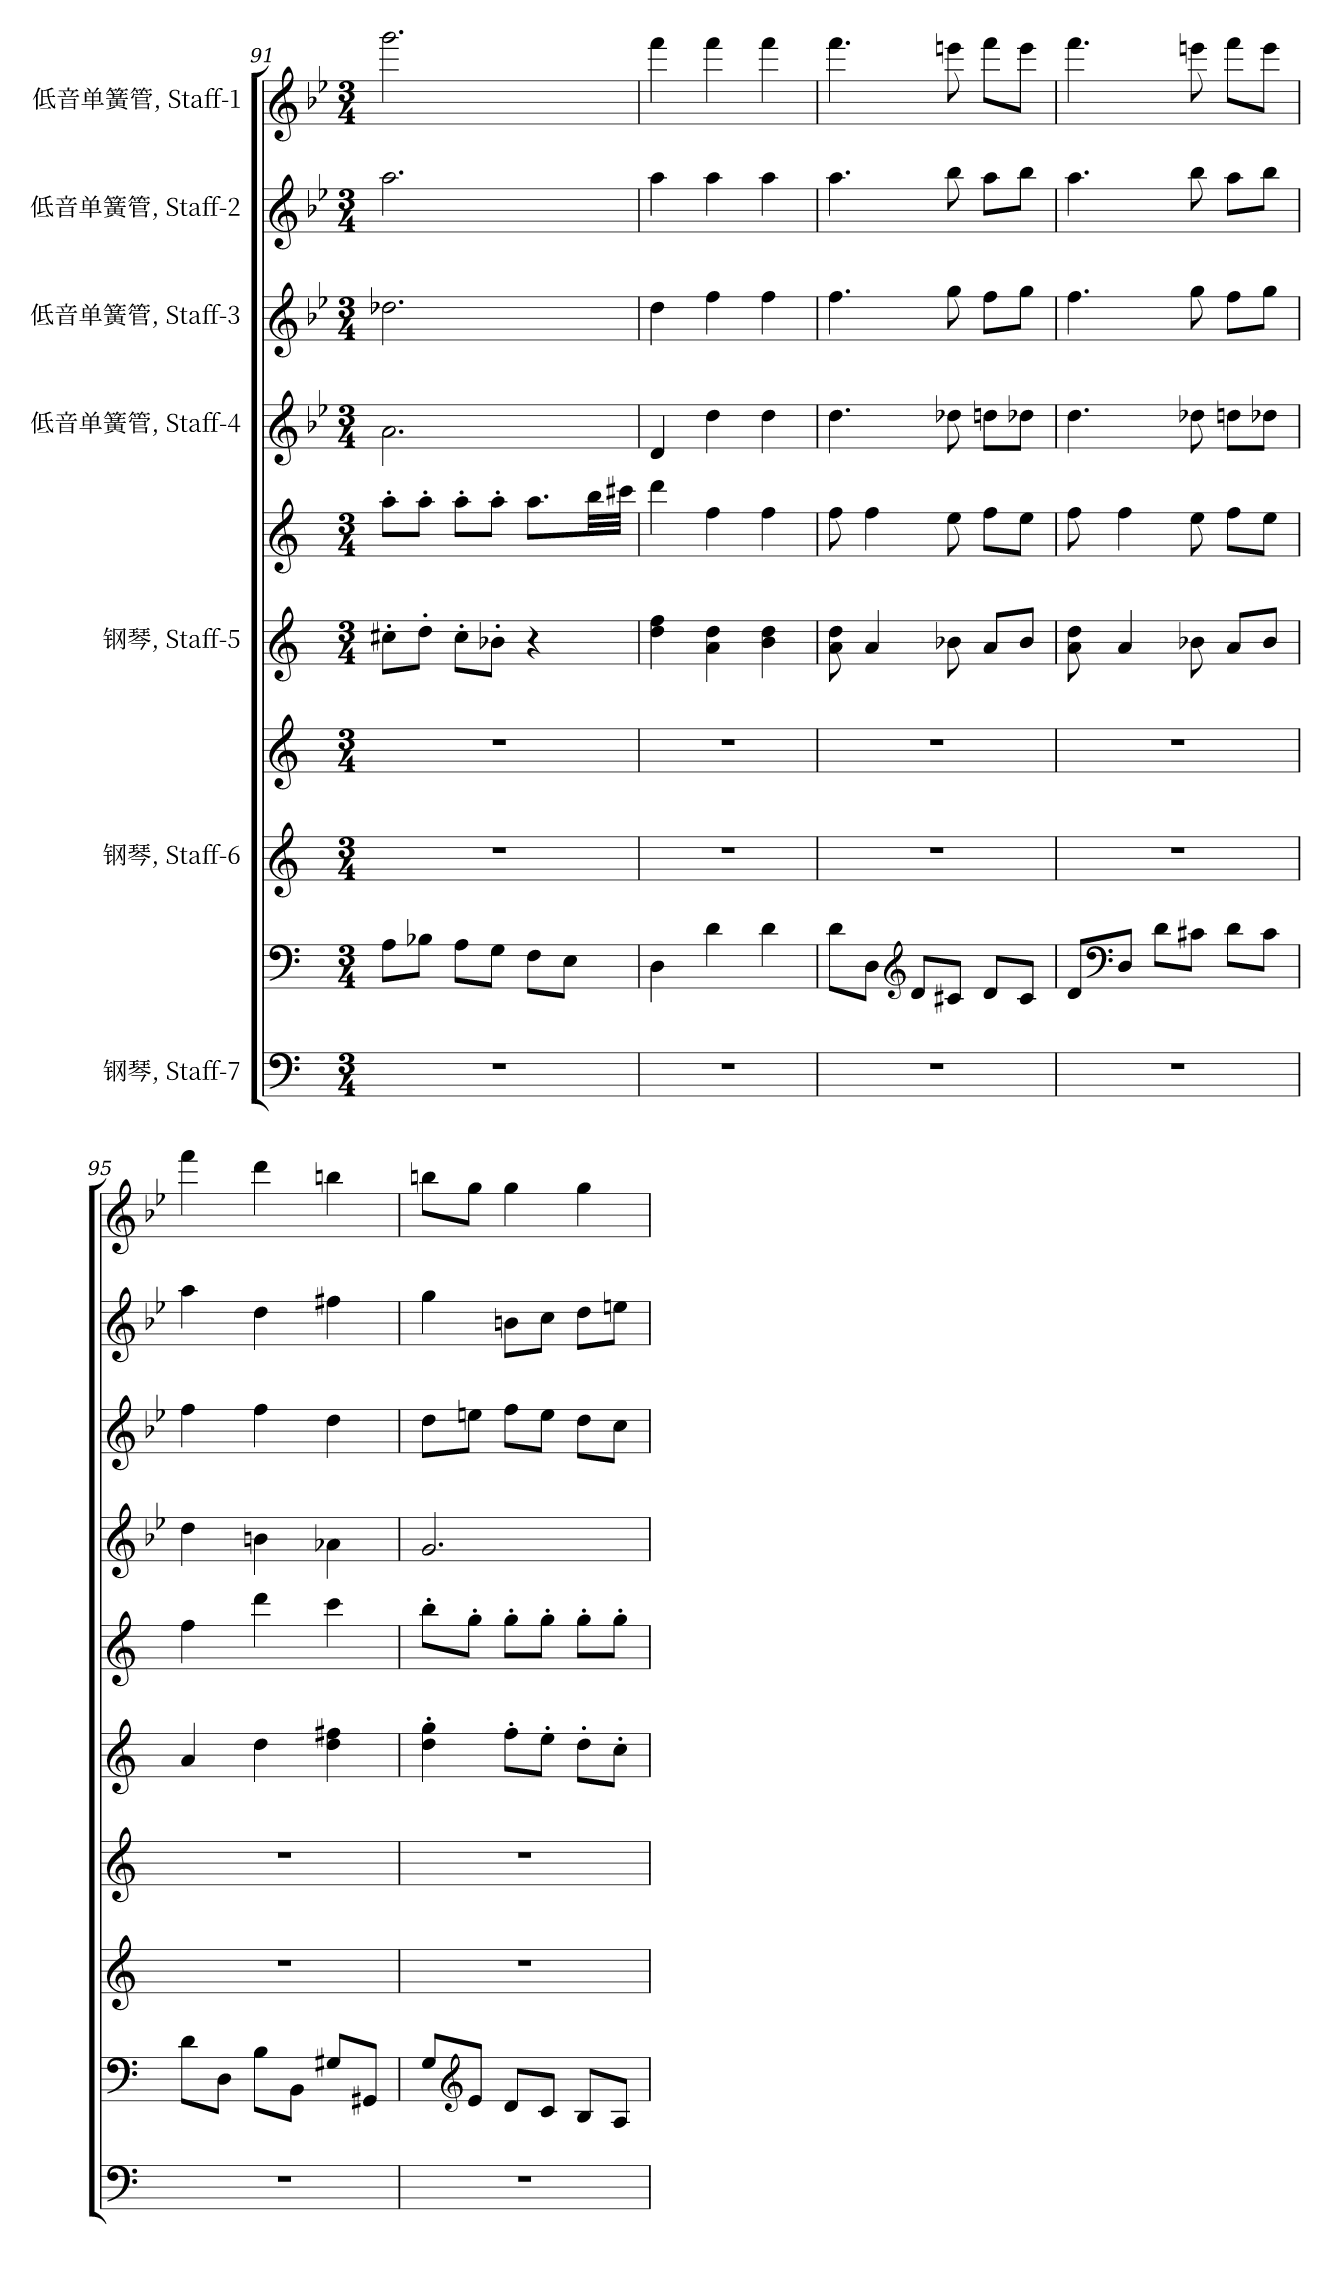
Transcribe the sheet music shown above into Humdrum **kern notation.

**kern	**kern	**kern	**kern	**kern	**kern	**kern	**kern	**kern	**kern
*part7	*part7	*part6	*part6	*part5	*part5	*part4	*part3	*part2	*part1
*staff10	*staff9	*staff8	*staff7	*staff6	*staff5	*staff4	*staff3	*staff2	*staff1
*I"钢琴, Staff-7	*	*I"钢琴, Staff-6	*	*I"钢琴, Staff-5	*	*I"低音单簧管, Staff-4	*I"低音单簧管, Staff-3	*I"低音单簧管, Staff-2	*I"低音单簧管, Staff-1
*clefF4	*clefF4	*clefG2	*clefG2	*clefG2	*clefG2	*clefG2	*clefG2	*clefG2	*clefG2
*	*	*	*	*	*	*ITrd8c14	*ITrd8c14	*ITrd8c14	*ITrd8c14
*k[]	*k[]	*k[]	*k[]	*k[]	*k[]	*k[b-e-]	*k[b-e-]	*k[b-e-]	*k[b-e-]
*M3/4	*M3/4	*M3/4	*M3/4	*M3/4	*M3/4	*M3/4	*M3/4	*M3/4	*M3/4
=91	=91	=91	=91	=91	=91	=91	=91	=91	=91
2.r	8A\L	2.r	2.r	8cc#X'\L	8aa'\L	2.A\	2.d-X\	2.a\	2.gg\
.	8B-X\J	.	.	8dd'\J	8aa'\J	.	.	.	.
.	8A\L	.	.	8cc#'\L	8aa'\L	.	.	.	.
.	8G\J	.	.	8b-X'\J	8aa'\J	.	.	.	.
.	8F\L	.	.	4r	8.aa\L	.	.	.	.
.	8E\J	.	.	.	.	.	.	.	.
.	.	.	.	.	32bb\LL	.	.	.	.
.	.	.	.	.	32ccc#X\JJJ	.	.	.	.
=92	=92	=92	=92	=92	=92	=92	=92	=92	=92
2.r	4D\	2.r	2.r	4dd\ 4ff\	4ddd\	4D/	4d\	4a\	4ff\
.	4d\	.	.	4a\ 4dd\	4ff\	4d\	4f\	4a\	4ff\
.	4d\	.	.	4b\ 4dd\	4ff\	4d\	4f\	4a\	4ff\
!!LO:PB:g=z
=93	=93	=93	=93	=93	=93	=93	=93	=93	=93
2.r	8d\L	2.r	2.r	8a\ 8dd\	8ff\	4.d\	4.f\	4.a\	4.ff\
.	8D\J	.	.	4a/	4ff\	.	.	.	.
*	*clefG2	*	*	*	*	*	*	*	*
.	8d/L	.	.	.	.	.	.	.	.
.	8c#X/J	.	.	8b-X\	8ee\	8d-X\	8g\	8b-\	8een\
.	8d/L	.	.	8a/L	8ff\L	8dn\L	8f\L	8a\L	8ff\L
.	8c#/J	.	.	8b-/J	8ee\J	8d-X\J	8g\J	8b-\J	8ee\J
=94	=94	=94	=94	=94	=94	=94	=94	=94	=94
2.r	8d/L	2.r	2.r	8a\ 8dd\	8ff\	4.d\	4.f\	4.a\	4.ff\
*	*clefF4	*	*	*	*	*	*	*	*
.	8D/J	.	.	4a/	4ff\	.	.	.	.
.	8d\L	.	.	.	.	.	.	.	.
.	8c#X\J	.	.	8b-X\	8ee\	8d-X\	8g\	8b-\	8een\
.	8d\L	.	.	8a/L	8ff\L	8dn\L	8f\L	8a\L	8ff\L
.	8c#\J	.	.	8b-/J	8ee\J	8d-X\J	8g\J	8b-\J	8ee\J
=95	=95	=95	=95	=95	=95	=95	=95	=95	=95
2.r	8d\L	2.r	2.r	4a/	4ff\	4d\	4f\	4a\	4ff\
.	8D\J	.	.	.	.	.	.	.	.
.	8B\L	.	.	4dd\	4ddd\	4Bn\	4f\	4d\	4dd\
.	8BB\J	.	.	.	.	.	.	.	.
.	8G#X/L	.	.	4dd\ 4ff#X\	4ccc\	4A-X\	4d\	4f#X\	4bn\
.	8GG#X/J	.	.	.	.	.	.	.	.
=96	=96	=96	=96	=96	=96	=96	=96	=96	=96
2.r	8G/L	2.r	2.r	4dd\' 4gg\'	8bb'\L	2.G/	8d\L	4g\	8bn\L
*	*clefG2	*	*	*	*	*	*	*	*
.	8e/J	.	.	.	8gg'\J	.	8en\J	.	8g\J
.	8d/L	.	.	8ff'\L	8gg'\L	.	8f\L	8Bn\L	4g\
.	8c/J	.	.	8ee'\J	8gg'\J	.	8e\J	8c\J	.
.	8B/L	.	.	8dd'\L	8gg'\L	.	8d\L	8d\L	4g\
.	8A/J	.	.	8cc'\J	8gg'\J	.	8c\J	8en\J	.
=	=	=	=	=	=	=	=	=	=
*-	*-	*-	*-	*-	*-	*-	*-	*-	*-
